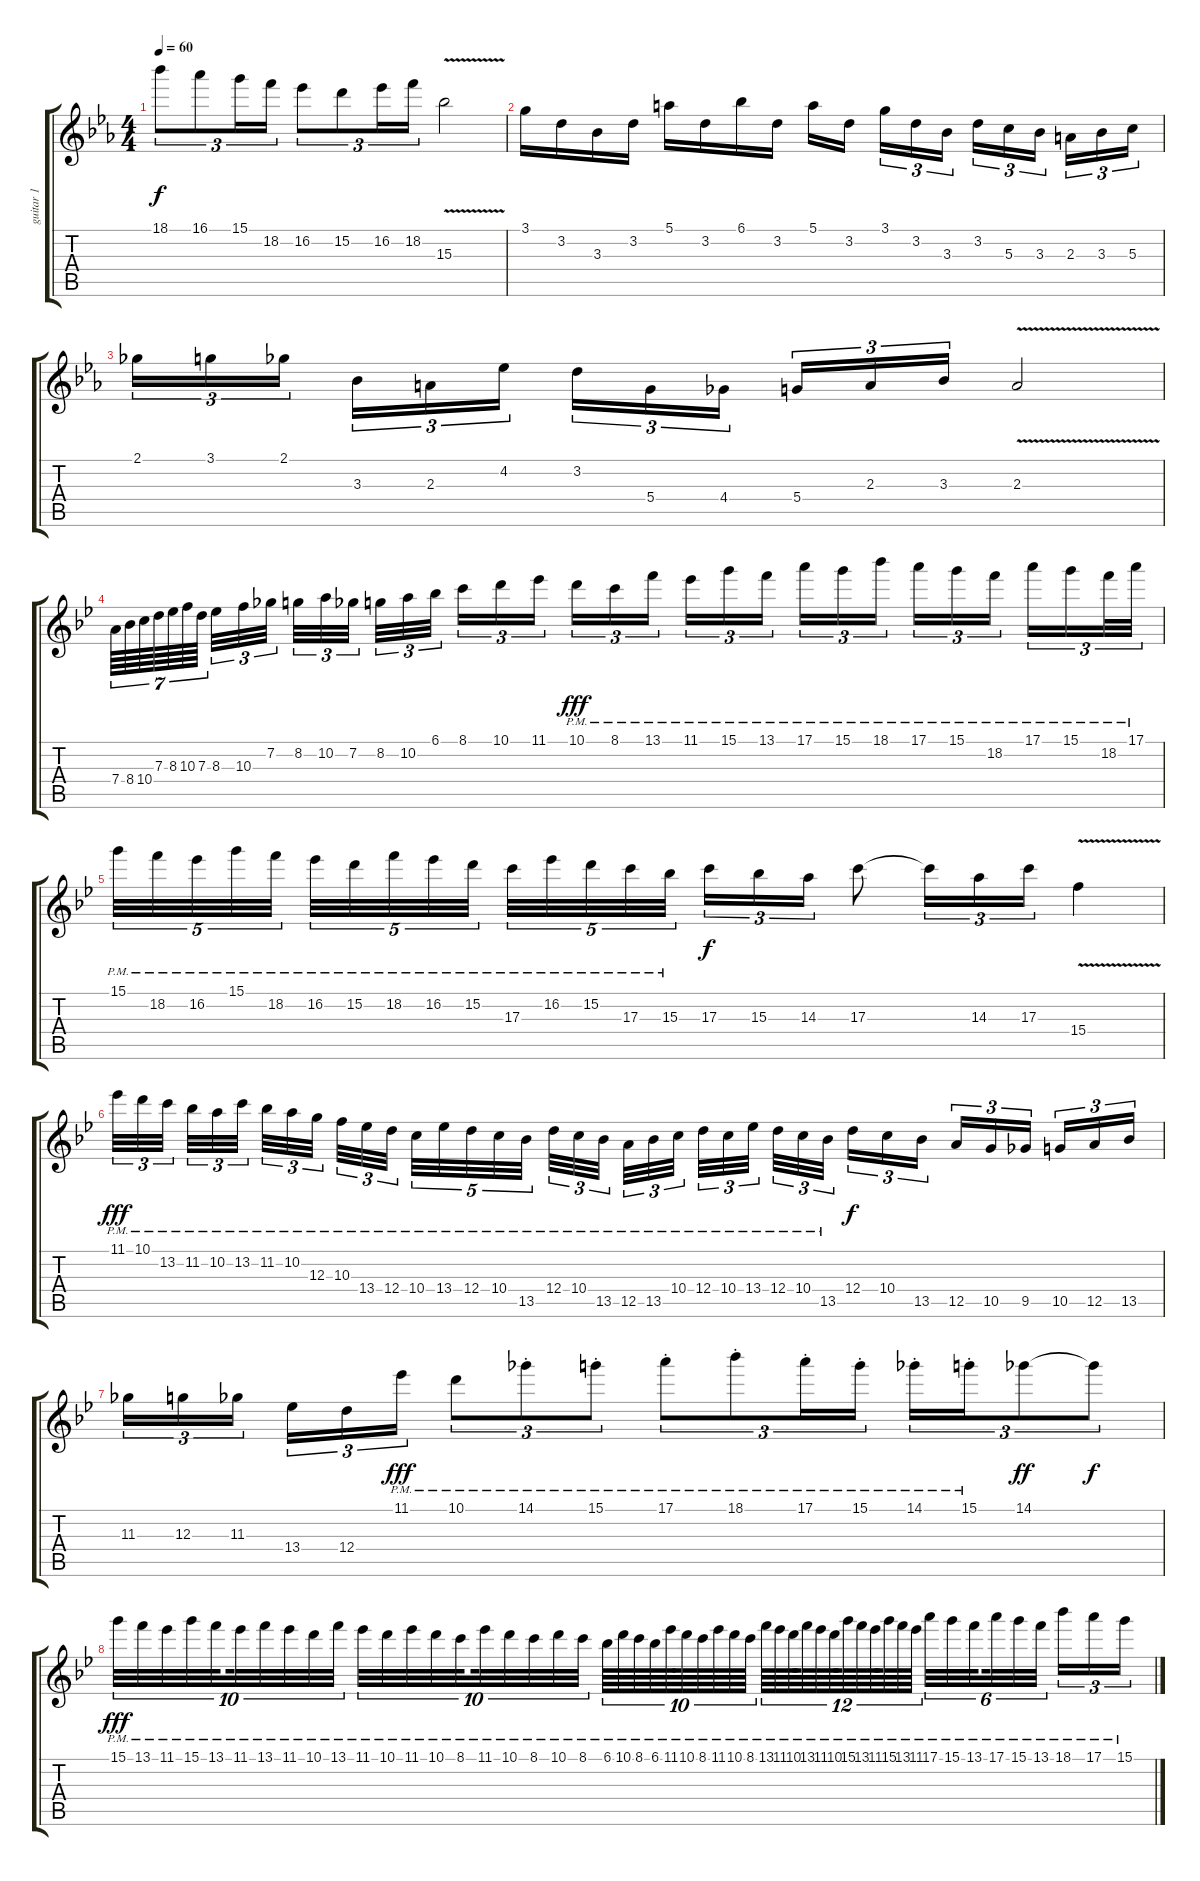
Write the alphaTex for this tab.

\track ("guitar 1" "guitar 1") {instrument overdrivenguitar}
\staff {score tabs}
\tuning (E4 B3 G3 D3 A2 E2) {hide}
\ts (4 4)
\tempo 60
\clef g2
\ks cminor
18.1.8{tu (3 2) dy f} 16.1.8{tu (3 2)} 15.1.16{tu (3 2)} 18.2.16{tu (3 2)} 16.2.8{tu (3 2)} 15.2.8{tu (3 2)} 16.2.16{tu (3 2)} 18.2.16{tu (3 2)} 15.3{v}.2 |
3.1.16 3.2.16 3.3.16 3.2.16 5.1.16 3.2.16 6.1.16 3.2.16 5.1.16 3.2.16{beam splitsecondary} 3.1.16{tu (3 2)} 3.2.16{tu (3 2)} 3.3.16{tu (3 2)} 3.2.16{tu (3 2)} 5.3.16{tu (3 2)} 3.3.16{tu (3 2) beam splitsecondary} 2.3.16{tu (3 2)} 3.3.16{tu (3 2)} 5.3.16{tu (3 2)} |
2.1.16{tu (3 2)} 3.1.16{tu (3 2)} 2.1.16{tu (3 2) beam splitsecondary} 3.3.16{tu (3 2)} 2.3.16{tu (3 2)} 4.2.16{tu (3 2)} 3.2.16{tu (3 2)} 5.4.16{tu (3 2)} 4.4.16{tu (3 2) beam splitsecondary} 5.4.16{tu (3 2)} 2.3.16{tu (3 2)} 3.3.16{tu (3 2)} 2.3{v}.2 |
\ks gminor
7.4.64{tu (7 4)} 8.4.64{tu (7 4)} 10.4.64{tu (7 4)} 7.3.64{tu (7 4)} 8.3.64{tu (7 4)} 10.3.64{tu (7 4)} 7.3.64{tu (7 4) beam splitsecondary} 8.3.32{tu (3 2)} 10.3.32{tu (3 2)} 7.2.32{tu (3 2) beam splitsecondary} 8.2.32{tu (3 2)} 10.2.32{tu (3 2)} 7.2.32{tu (3 2) beam splitsecondary} 8.2.32{tu (3 2)} 10.2.32{tu (3 2)} 6.1.32{tu (3 2)} 8.1.16{tu (3 2)} 10.1.16{tu (3 2)} 11.1.16{tu (3 2) beam splitsecondary} 10.1{pm}.16{tu (3 2) dy fff} 8.1{pm}.16{tu (3 2)} 13.1{pm}.16{tu (3 2)} 11.1{pm}.16{tu (3 2)} 15.1{pm}.16{tu (3 2)} 13.1{pm}.16{tu (3 2) beam splitsecondary} 17.1{pm}.16{tu (3 2)} 15.1{pm}.16{tu (3 2)} 18.1{pm}.16{tu (3 2)} 17.1{pm}.16{tu (3 2)} 15.1{pm}.16{tu (3 2)} 18.2{pm}.16{tu (3 2) beam splitsecondary} 17.1{pm}.16{tu (3 2)} 15.1{pm}.16{tu (3 2)} 18.2{pm}.32{tu (3 2)} 17.1{pm}.32{tu (3 2)} |
15.1{pm}.32{tu (5 4)} 18.2{pm}.32{tu (5 4)} 16.2{pm}.32{tu (5 4)} 15.1{pm}.32{tu (5 4)} 18.2{pm}.32{tu (5 4) beam splitsecondary} 16.2{pm}.32{tu (5 4)} 15.2{pm}.32{tu (5 4)} 18.2{pm}.32{tu (5 4)} 16.2{pm}.32{tu (5 4)} 15.2{pm}.32{tu (5 4)} 17.3{pm}.32{tu (5 4)} 16.2{pm}.32{tu (5 4)} 15.2{pm}.32{tu (5 4)} 17.3{pm}.32{tu (5 4)} 15.3{pm}.32{tu (5 4) beam splitsecondary} 17.3.16{tu (3 2) dy f} 15.3.16{tu (3 2)} 14.3.16{tu (3 2)} 17.3.8 17.3{t}.16{tu (3 2)} 14.3.16{tu (3 2)} 17.3.16{tu (3 2)} 15.4{v}.4 |
11.1{pm}.32{tu (3 2) dy fff} 10.1{pm}.32{tu (3 2)} 13.2{pm}.32{tu (3 2) beam splitsecondary} 11.2{pm}.32{tu (3 2)} 10.2{pm}.32{tu (3 2)} 13.2{pm}.32{tu (3 2) beam splitsecondary} 11.2{pm}.32{tu (3 2)} 10.2{pm}.32{tu (3 2)} 12.3{pm}.32{tu (3 2) beam splitsecondary} 10.3{pm}.32{tu (3 2)} 13.4{pm}.32{tu (3 2)} 12.4{pm}.32{tu (3 2)} 10.4{pm}.32{tu (5 4)} 13.4{pm}.32{tu (5 4)} 12.4{pm}.32{tu (5 4)} 10.4{pm}.32{tu (5 4)} 13.5{pm}.32{tu (5 4) beam splitsecondary} 12.4{pm}.32{tu (3 2)} 10.4{pm}.32{tu (3 2)} 13.5{pm}.32{tu (3 2) beam splitsecondary} 12.5{pm}.32{tu (3 2)} 13.5{pm}.32{tu (3 2)} 10.4{pm}.32{tu (3 2)} 12.4{pm}.32{tu (3 2)} 10.4{pm}.32{tu (3 2)} 13.4{pm}.32{tu (3 2) beam splitsecondary} 12.4{pm}.32{tu (3 2)} 10.4{pm}.32{tu (3 2)} 13.5{pm}.32{tu (3 2) beam splitsecondary} 12.4.16{tu (3 2) dy f} 10.4.16{tu (3 2)} 13.5.16{tu (3 2)} 12.5.16{tu (3 2)} 10.5.16{tu (3 2)} 9.5.16{tu (3 2) beam splitsecondary} 10.5.16{tu (3 2)} 12.5.16{tu (3 2)} 13.5.16{tu (3 2)} |
11.3.16{tu (3 2)} 12.3.16{tu (3 2)} 11.3.16{tu (3 2) beam splitsecondary} 13.4.16{tu (3 2)} 12.4.16{tu (3 2)} 11.1{pm}.16{tu (3 2) dy fff} 10.1{pm}.8{tu (3 2)} 14.1{pm st}.8{tu (3 2)} 15.1{pm st}.8{tu (3 2)} 17.1{pm st}.8{tu (3 2)} 18.1{pm st}.8{tu (3 2)} 17.1{pm st}.16{tu (3 2)} 15.1{pm st}.16{tu (3 2)} 14.1{pm st}.16{tu (3 2)} 15.1{pm st}.16{tu (3 2)} 14.1.8{tu (3 2) dy ff} 14.1{t}.8{tu (3 2) dy f} |
15.1{pm}.32{tu (10 8) dy fff} 13.1{pm}.32{tu (10 8)} 11.1{pm}.32{tu (10 8)} 15.1{pm}.32{tu (10 8)} 13.1{pm}.32{tu (10 8) beam splitsecondary} 11.1{pm}.32{tu (10 8)} 13.1{pm}.32{tu (10 8)} 11.1{pm}.32{tu (10 8)} 10.1{pm}.32{tu (10 8)} 13.1{pm}.32{tu (10 8)} 11.1{pm}.32{tu (10 8)} 10.1{pm}.32{tu (10 8)} 11.1{pm}.32{tu (10 8)} 10.1{pm}.32{tu (10 8)} 8.1{pm}.32{tu (10 8) beam splitsecondary} 11.1{pm}.32{tu (10 8)} 10.1{pm}.32{tu (10 8)} 8.1{pm}.32{tu (10 8)} 10.1{pm}.32{tu (10 8)} 8.1{pm}.32{tu (10 8)} 6.1{pm}.64{tu (10 8)} 10.1{pm}.64{tu (10 8)} 8.1{pm}.64{tu (10 8)} 6.1{pm}.64{tu (10 8)} 11.1{pm}.64{tu (10 8) beam splitsecondary} 10.1{pm}.64{tu (10 8)} 8.1{pm}.64{tu (10 8)} 11.1{pm}.64{tu (10 8)} 10.1{pm}.64{tu (10 8)} 8.1{pm}.64{tu (10 8) beam splitsecondary} 13.1{pm}.64{tu (12 8)} 11.1{pm}.64{tu (12 8)} 10.1{pm}.64{tu (12 8) beam splitsecondary} 13.1{pm}.64{tu (12 8)} 11.1{pm}.64{tu (12 8)} 10.1{pm}.64{tu (12 8) beam splitsecondary} 15.1{pm}.64{tu (12 8)} 13.1{pm}.64{tu (12 8)} 11.1{pm}.64{tu (12 8) beam splitsecondary} 15.1{pm}.64{tu (12 8)} 13.1{pm}.64{tu (12 8)} 11.1{pm}.64{tu (12 8)} 17.1{pm}.32{tu (6 4)} 15.1{pm}.32{tu (6 4)} 13.1{pm}.32{tu (6 4) beam splitsecondary} 17.1{pm}.32{tu (6 4)} 15.1{pm}.32{tu (6 4)} 13.1{pm}.32{tu (6 4) beam splitsecondary} 18.1{pm}.16{tu (3 2)} 17.1{pm}.16{tu (3 2)} 15.1{pm}.16{tu (3 2)}
